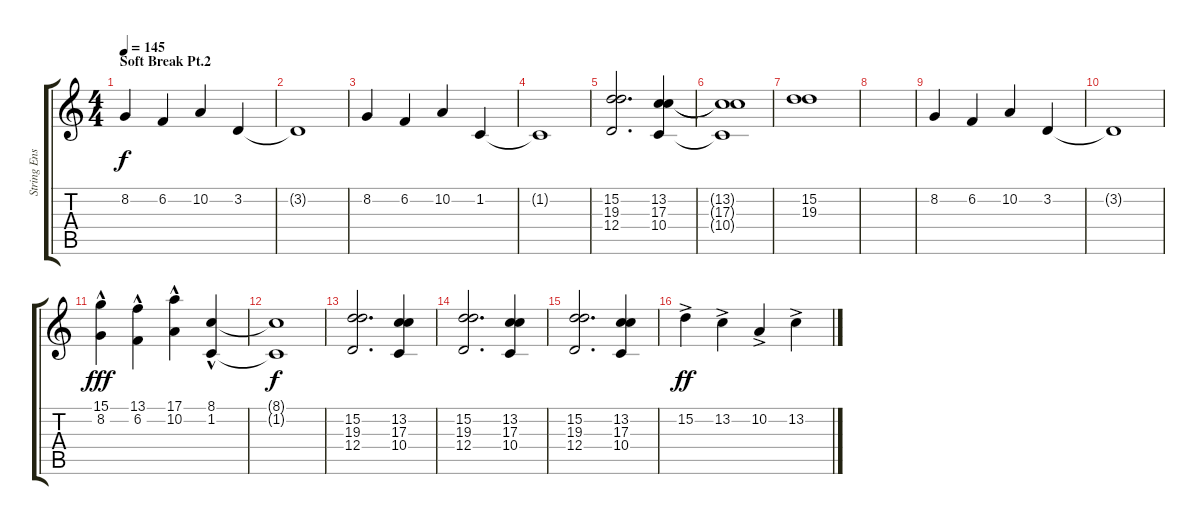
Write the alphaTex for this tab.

\track ("String Ensemble" "String Ens") {instrument stringensemble1}
\staff {score tabs}
\tuning (E4 B3 G3 D3 A2 D2) {hide}
\ts (4 4)
\section ("" "Soft Break Pt.2")
\tempo 145
\clef g2
\ks c
8.2.4{dy f volume 13} 6.2.4 10.2.4 3.2.4 |
3.2{t}.1 |
8.2.4 6.2.4 10.2.4 1.2.4 |
1.2{t}.1 |
(15.2 19.3 12.4).2{d} (13.2 17.3 10.4).4 |
(13.2{t} 17.3{t} 10.4{t}).1 |
(15.2 19.3).1 |
|
8.2.4 6.2.4 10.2.4 3.2.4 |
3.2{t}.1 |
(15.1{hac} 8.2).4{dy fff} (13.1{hac} 6.2).4 (17.1{hac} 10.2).4 (8.1{hac} 1.2).4 |
(8.1{t} 1.2{t}).1{dy f} |
(15.2 19.3 12.4).2{d} (13.2 17.3 10.4).4 |
(15.2 19.3 12.4).2{d} (13.2 17.3 10.4).4 |
(15.2 19.3 12.4).2{d} (13.2 17.3 10.4).4 |
15.2{ac}.4{dy ff} 13.2{ac}.4 10.2{ac}.4 13.2{ac}.4
